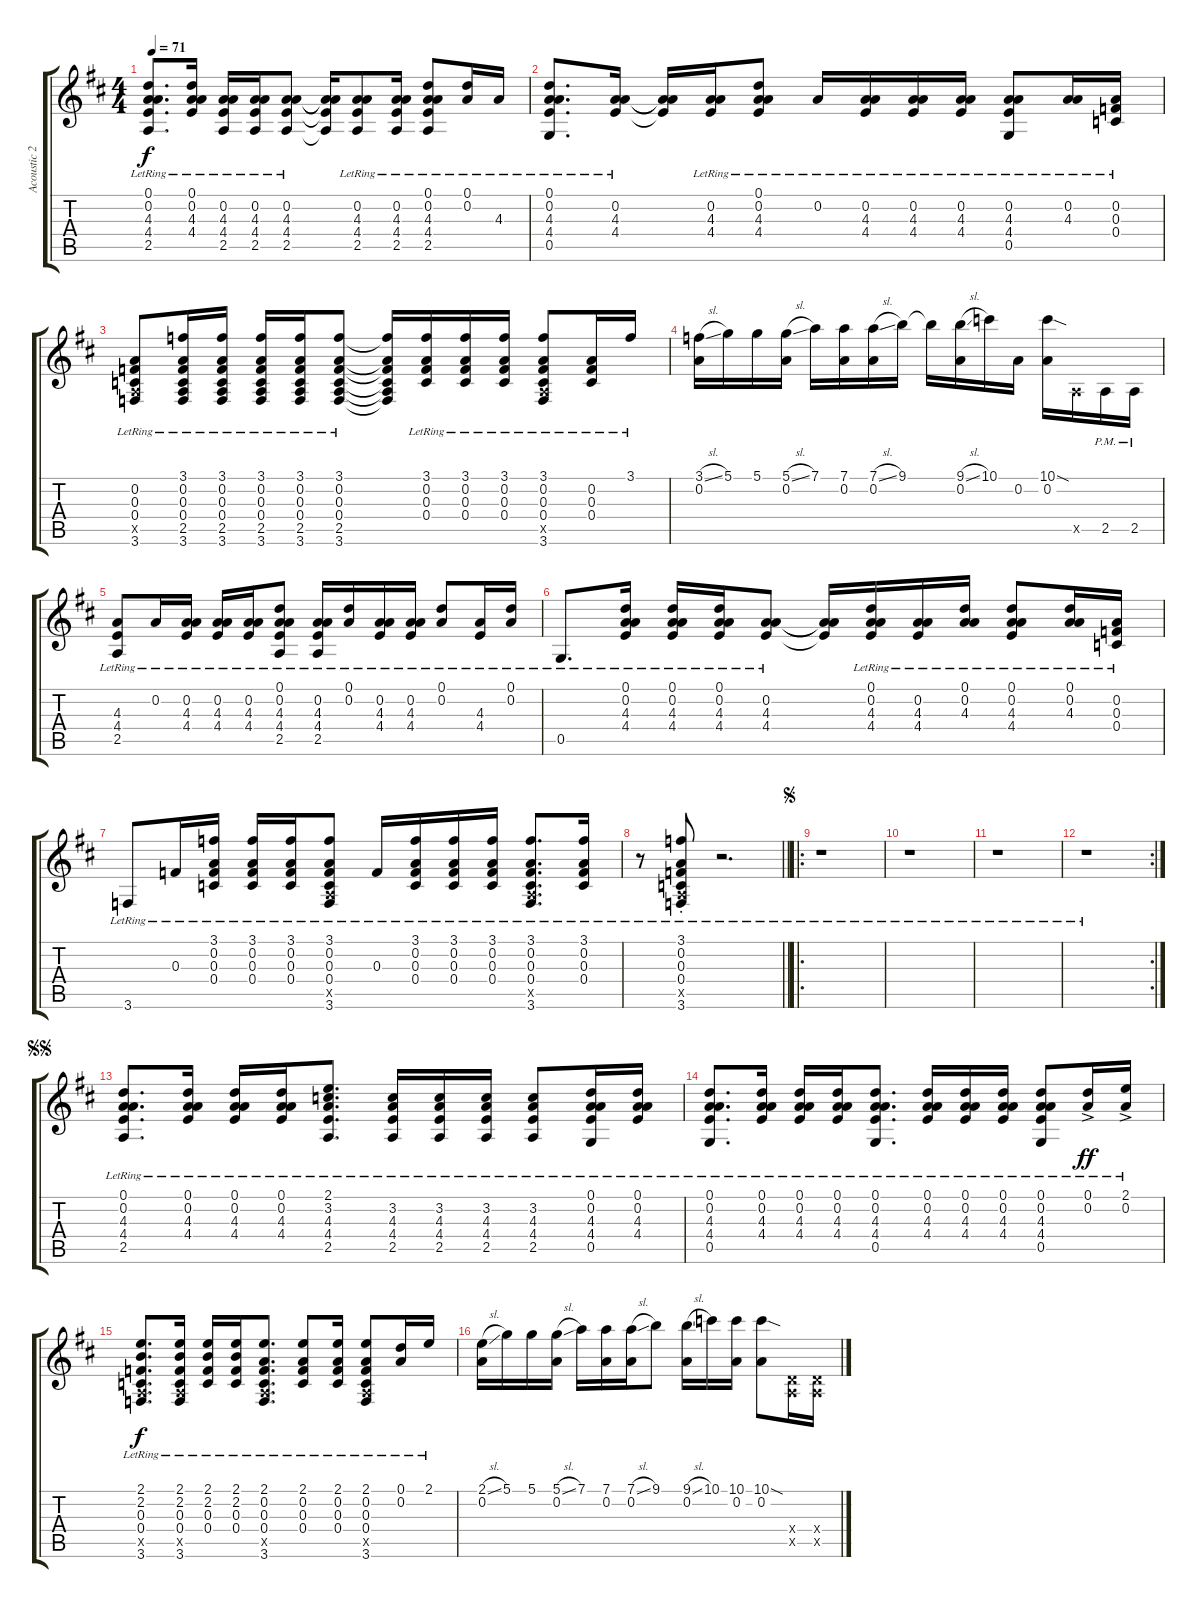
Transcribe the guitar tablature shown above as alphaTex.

\track ("Acoustic 2" "Acoustic 2") {instrument acousticguitarsteel}
\staff {score tabs}
\tuning (D4 A3 F3 C3 G2 D2) {hide}
\ts (4 4)
\tempo 71
\clef g2
\ks d
(0.1{lr} 0.2{lr} 4.3{lr} 4.4{lr} 2.5{lr}).8{d dy f instrument acousticguitarsteel} (0.1{lr} 0.2{lr} 4.3{lr} 4.4{lr}).16 (0.2{lr} 4.3{lr} 4.4{lr} 2.5{lr}).16 (0.2{lr} 4.3{lr} 4.4{lr} 2.5{lr}).16 (0.2{lr} 4.3{lr} 4.4{lr} 2.5{lr}).8 (0.2{t} 4.3{t} 4.4{t} 2.5{t}).16 (0.2{lr} 4.3{lr} 4.4{lr} 2.5{lr}).8 (0.2{lr} 4.3{lr} 4.4{lr} 2.5{lr}).16 (0.1{lr} 0.2{lr} 4.3{lr} 4.4{lr} 2.5{lr}).8 (0.1{lr} 0.2{lr}).16 4.3{lr}.16 |
(0.1{lr} 0.2{lr} 4.3{lr} 4.4{lr} 0.5{lr}).8{d} (0.2{lr} 4.3{lr} 4.4{lr}).16 (0.2{t} 4.3{t} 4.4{t}).16 (0.2{lr} 4.3{lr} 4.4{lr}).16 (0.1{lr} 0.2{lr} 4.3{lr} 4.4{lr}).8 0.2{lr}.16 (0.2{lr} 4.3{lr} 4.4{lr}).16 (0.2{lr} 4.3{lr} 4.4{lr}).16 (0.2{lr} 4.3{lr} 4.4{lr}).16 (0.2{lr} 4.3{lr} 4.4{lr} 0.5{lr}).8 (0.2{lr} 4.3{lr}).16 (0.2{lr} 0.3{lr} 0.4{lr}).16 |
(0.2{lr} 0.3{lr} 0.4{lr} 2.5{x} 3.6{lr}).8 (3.1{lr} 0.2{lr} 0.3{lr} 0.4{lr} 2.5{lr} 3.6{lr}).16 (3.1{lr} 0.2{lr} 0.3{lr} 0.4{lr} 2.5{lr} 3.6{lr}).16 (3.1{lr} 0.2{lr} 0.3{lr} 0.4{lr} 2.5{lr} 3.6{lr}).16 (3.1{lr} 0.2{lr} 0.3{lr} 0.4{lr} 2.5{lr} 3.6{lr}).16 (3.1{lr} 0.2{lr} 0.3{lr} 0.4{lr} 2.5{lr} 3.6{lr}).8 (3.1{t} 0.2{t} 0.3{t} 0.4{t} 2.5{t} 3.6{t}).16 (3.1{lr} 0.2{lr} 0.3{lr} 0.4{lr}).16 (3.1{lr} 0.2{lr} 0.3{lr} 0.4{lr}).16 (3.1{lr} 0.2{lr} 0.3{lr} 0.4{lr}).16 (3.1{lr} 0.2{lr} 0.3{lr} 0.4{lr} 2.5{x} 3.6{lr}).8 (0.2{lr} 0.3{lr} 0.4{lr}).16 3.1{lr}.16 |
(3.1{sl} 0.2).16 5.1.16 5.1.16 (5.1{sl} 0.2).16 7.1.16 (7.1 0.2).16 (7.1{sl} 0.2).16 9.1.16 9.1{t}.16 (9.1{sl} 0.2).16 10.1.16 0.2.16 (10.1{sod} 0.2).16 2.5{x}.16 2.5{pm}.16 2.5{pm}.16 |
(4.3{lr} 4.4{lr} 2.5{lr}).8 0.2{lr}.16 (0.2{lr} 4.3{lr} 4.4{lr}).16 (0.2{lr} 4.3{lr} 4.4{lr}).16 (0.2{lr} 4.3{lr} 4.4{lr}).16 (0.1{lr} 0.2{lr} 4.3{lr} 4.4{lr} 2.5{lr}).8 (0.2{lr} 4.3{lr} 4.4{lr} 2.5{lr}).16 (0.1{lr} 0.2{lr}).16 (0.2{lr} 4.3{lr} 4.4{lr}).16 (0.2{lr} 4.3{lr} 4.4{lr}).16 (0.1{lr} 0.2{lr}).8 (4.3{lr} 4.4{lr}).16 (0.1{lr} 0.2{lr}).16 |
0.5{lr}.8{d} (0.1{lr} 0.2{lr} 4.3{lr} 4.4{lr}).16 (0.1{lr} 0.2{lr} 4.3{lr} 4.4{lr}).16 (0.1{lr} 0.2{lr} 4.3{lr} 4.4{lr}).16 (0.2{lr} 4.3{lr} 4.4{lr}).8 (0.2{t} 4.3{t} 4.4{t}).16 (0.1{lr} 0.2{lr} 4.3{lr} 4.4{lr}).16 (0.2{lr} 4.3{lr} 4.4{lr}).16 (0.1{lr} 0.2{lr} 4.3{lr}).16 (0.1{lr} 0.2{lr} 4.3{lr} 4.4{lr}).8 (0.1{lr} 0.2{lr} 4.3{lr}).16 (0.2{lr} 0.3{lr} 0.4{lr}).16 |
3.6{lr}.8 0.3{lr}.16 (3.1{lr} 0.2{lr} 0.3{lr} 0.4{lr}).16 (3.1{lr} 0.2{lr} 0.3{lr} 0.4{lr}).16 (3.1{lr} 0.2{lr} 0.3{lr} 0.4{lr}).16 (3.1{lr} 0.2{lr} 0.3{lr} 0.4{lr} 2.5{x} 3.6{lr}).8 0.3{lr}.16 (3.1{lr} 0.2{lr} 0.3{lr} 0.4{lr}).16 (3.1{lr} 0.2{lr} 0.3{lr} 0.4{lr}).16 (3.1{lr} 0.2{lr} 0.3{lr} 0.4{lr}).16 (3.1{lr} 0.2{lr} 0.3{lr} 0.4{lr} 2.5{x} 3.6{lr}).8{d} (3.1{lr} 0.2{lr} 0.3{lr} 0.4{lr}).16 |
\barLineRight lightlight
r.8 (3.1{st lr} 0.2{st lr} 0.3{st lr} 0.4{st lr} 2.5{st x} 3.6{st lr}).8 r.2{d} |
\ro
\jump segno
r.1 |
r.1 |
r.1 |
\rc 2
r.1 |
\jump segnosegno
(0.1{lr} 0.2{lr} 4.3{lr} 4.4{lr} 2.5{lr}).8{d} (0.1{lr} 0.2{lr} 4.3{lr} 4.4{lr}).16 (0.1{lr} 0.2{lr} 4.3{lr} 4.4{lr}).16 (0.1{lr} 0.2{lr} 4.3{lr} 4.4{lr}).16 (2.1{lr} 3.2{lr} 4.3{lr} 4.4{lr} 2.5{lr}).8{d} (3.2{lr} 4.3{lr} 4.4{lr} 2.5{lr}).16 (3.2{lr} 4.3{lr} 4.4{lr} 2.5{lr}).16 (3.2{lr} 4.3{lr} 4.4{lr} 2.5{lr}).16 (3.2{lr} 4.3{lr} 4.4{lr} 2.5{lr}).8 (0.1{lr} 0.2{lr} 4.3{lr} 4.4{lr} 0.5{lr}).16 (0.1{lr} 0.2{lr} 4.3{lr} 4.4{lr}).16 |
(0.1{lr} 0.2{lr} 4.3{lr} 4.4{lr} 0.5{lr}).8{d} (0.1{lr} 0.2{lr} 4.3{lr} 4.4{lr}).16 (0.1{lr} 0.2{lr} 4.3{lr} 4.4{lr}).16 (0.1{lr} 0.2{lr} 4.3{lr} 4.4{lr}).16 (0.1{lr} 0.2{lr} 4.3{lr} 4.4{lr} 0.5{lr}).8{d} (0.1{lr} 0.2{lr} 4.3{lr} 4.4{lr}).16 (0.1{lr} 0.2{lr} 4.3{lr} 4.4{lr}).16 (0.1{lr} 0.2{lr} 4.3{lr} 4.4{lr}).16 (0.1{lr} 0.2{lr} 4.3{lr} 4.4{lr} 0.5{lr}).8 (0.1{ac lr} 0.2{ac lr}).16{dy ff} (2.1{ac lr} 0.2{ac lr}).16 |
(2.1{lr} 2.2{lr} 0.3{lr} 0.4{lr} 2.5{x} 3.6{lr}).8{d dy f} (2.1{lr} 2.2{lr} 0.3{lr} 0.4{lr} 2.5{x} 3.6{lr}).16 (2.1{lr} 2.2{lr} 0.3{lr} 0.4{lr}).16 (2.1{lr} 2.2{lr} 0.3{lr} 0.4{lr}).16 (2.1{lr} 0.2{lr} 0.3{lr} 0.4{lr} 2.5{x} 3.6{lr}).8{d} (2.1{lr} 0.2{lr} 0.3{lr} 0.4{lr}).8 (2.1{lr} 0.2{lr} 0.3{lr} 0.4{lr}).16 (2.1{lr} 0.2{lr} 0.3{lr} 0.4{lr} 2.5{x} 3.6{lr}).8 (0.1{lr} 0.2{lr}).16 2.1{lr}.16 |
(2.1{sl} 0.2).16 5.1.16 5.1.16 (5.1{sl} 0.2).16 7.1.16 (7.1 0.2).16 (7.1{sl} 0.2).16 9.1.8 (9.1{sl} 0.2).16 10.1.16 (10.1 0.2).16 (10.1{sod} 0.2).8 (2.4{x} 2.5{x}).16 (2.4{x} 2.5{x}).16
